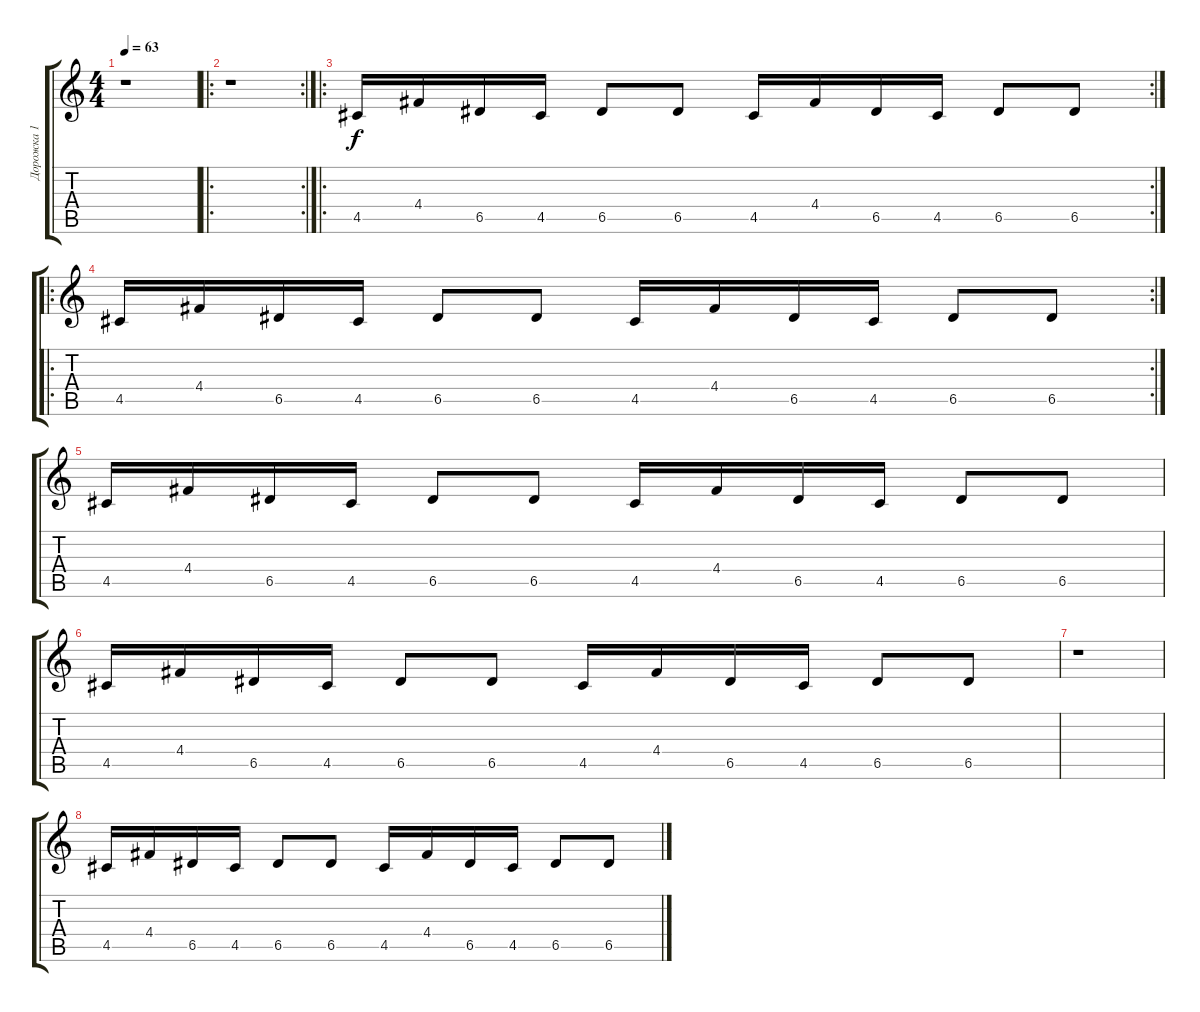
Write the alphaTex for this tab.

\track ("Дорожка 1" "Дорожка 1") {instrument acousticguitarsteel}
\staff {score tabs}
\tuning (E4 B3 G3 D3 A2 E2) {hide}
\ts (4 4)
\tempo 63
\clef g2
\ks c
r.1{dy f instrument acousticguitarsteel} |
\ro
\rc 2
r.1 |
\ro
\rc 2
4.5.16 4.4.16 6.5.16 4.5.16 6.5.8 6.5.8 4.5.16 4.4.16 6.5.16 4.5.16 6.5.8 6.5.8 |
\ro
\rc 2
4.5.16 4.4.16 6.5.16 4.5.16 6.5.8 6.5.8 4.5.16 4.4.16 6.5.16 4.5.16 6.5.8 6.5.8 |
4.5.16 4.4.16 6.5.16 4.5.16 6.5.8 6.5.8 4.5.16 4.4.16 6.5.16 4.5.16 6.5.8 6.5.8 |
4.5.16 4.4.16 6.5.16 4.5.16 6.5.8 6.5.8 4.5.16 4.4.16 6.5.16 4.5.16 6.5.8 6.5.8 |
r.1 |
4.5.16 4.4.16 6.5.16 4.5.16 6.5.8 6.5.8 4.5.16 4.4.16 6.5.16 4.5.16 6.5.8 6.5.8
